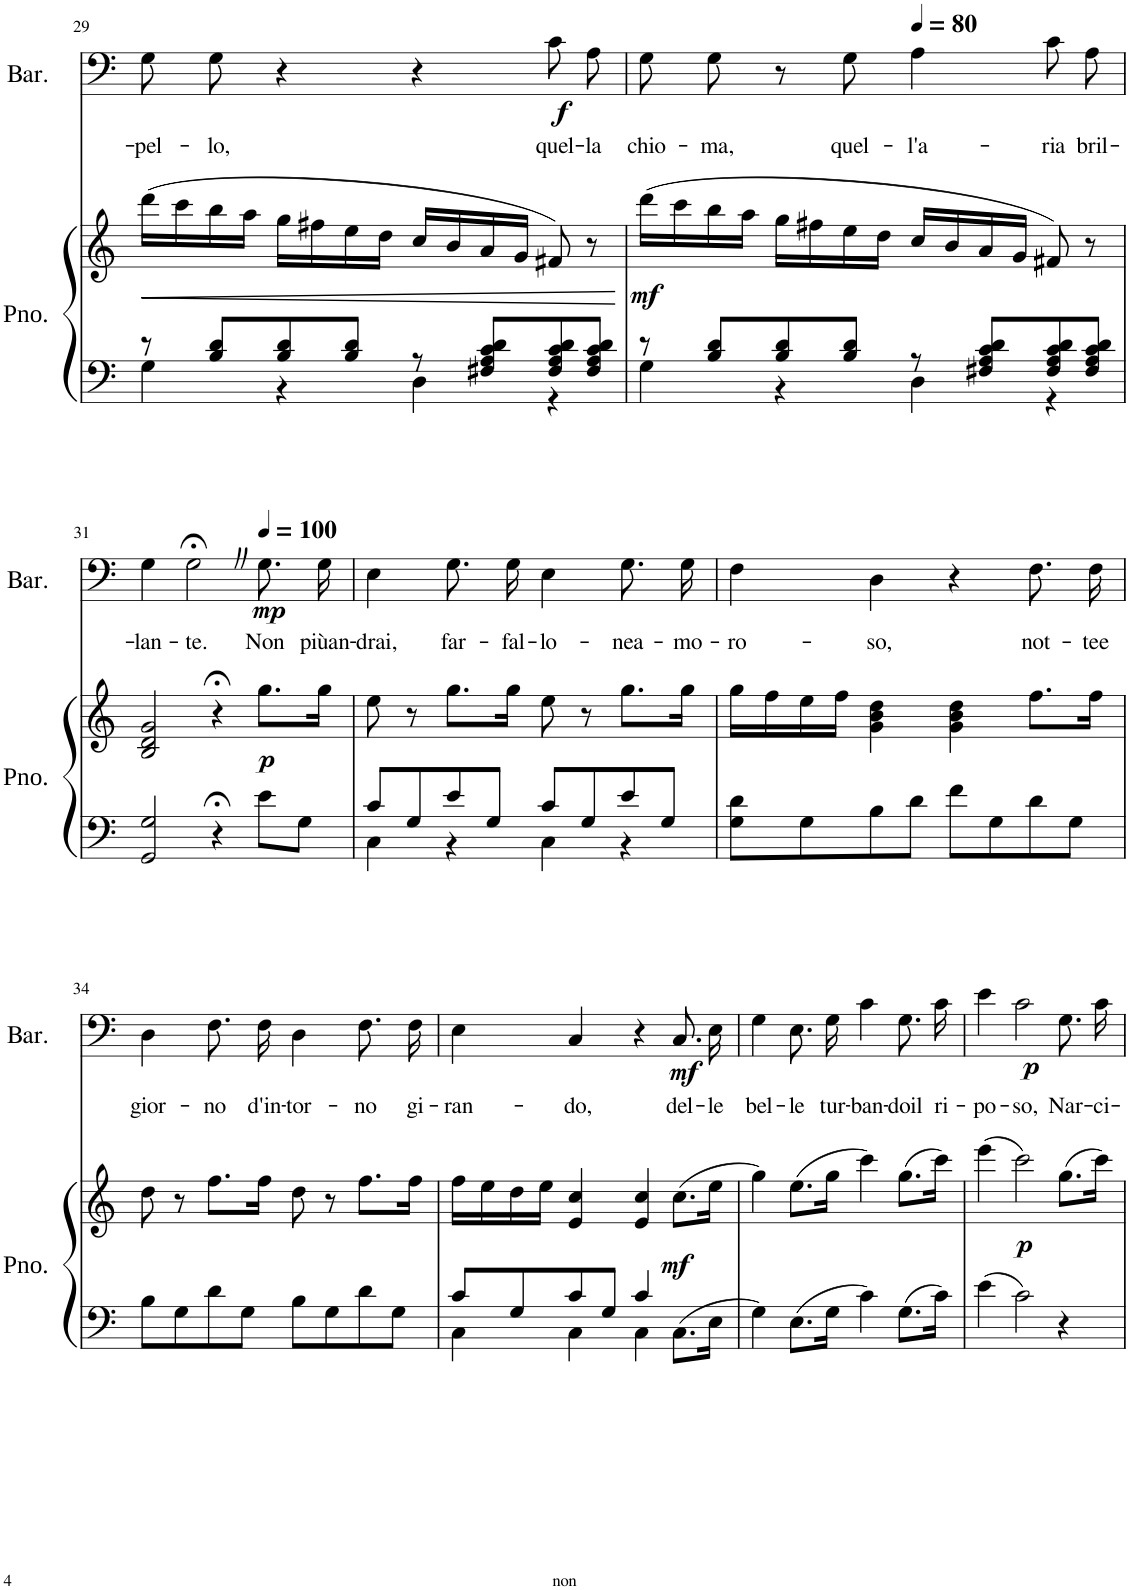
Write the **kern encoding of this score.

**kern	**kern	**dynam	**kern	**text	**dynam
*part2	*part2	*part2	*part1	*part1	*part1
*staff3	*staff2	*staff2/3	*staff1	*staff1	*staff1
*I"Piano	*	*	*I"Baryton	*	*
*I'Pno.	*	*	*I'Bar.	*	*
!!LO:PB:g=z
*clefF4	*clefG2	*	*clefF4	*	*
*k[]	*k[]	*	*k[]	*	*
*M4/4	*M4/4	*	*M4/4	*	*
*met(c)	*met(c)	*	*met(c)	*	*
=29	=29	=29	=29	=29	=29
*^	*	*	*	*	*
!	!	!	!LO:HP:b	!	!LO:LY:b	!
8r	4G\	(16ddd\LL	<	8G\L	-pel-	.
.	.	16ccc\	.	.	.	.
!	!	!	!	!	!LO:LY:b	!
8B/ 8d/L	.	16bb\	.	8G\J	-lo,	.
.	.	16aa\JJ	.	.	.	.
8B/ 8d/	4r	16gg\LL	.	4r	.	.
.	.	16ff#X\	.	.	.	.
8B/ 8d/J	.	16ee\	.	.	.	.
.	.	16dd\JJ	.	.	.	.
8r	4D\	16cc/LL	.	4r	.	.
.	.	16b/	.	.	.	.
8F#X/ 8A/ 8c/ 8d/L	.	16a/	.	.	.	.
.	.	16g/JJ	.	.	.	.
!	!	!	!	!	!LO:LY:b	!LO:DY:b
8F#/ 8A/ 8c/ 8d/	4r	8f#X/)	.	8c\L	quel-	f
!	!	!	!	!	!LO:LY:b	!
8F#/ 8A/ 8c/ 8d/J	.	8r	.	8A\J	-la	.
*v	*v	*	*	*	*	*
.	.	[	.	.	.
=30	=30	=30	=30	=30	=30
*^	*	*	*	*	*
!	!	!	!LO:DY:b	!	!LO:LY:b	!
8r	4G\	(16ddd\LL	mf	8G\L	chio-	.
.	.	16ccc\	.	.	.	.
!	!	!	!	!	!LO:LY:b	!
8B/ 8d/L	.	16bb\	.	8G\J	-ma,	.
.	.	16aa\JJ	.	.	.	.
8B/ 8d/	4r	16gg\LL	.	8r	.	.
.	.	16ff#X\	.	.	.	.
!	!	!	!	!	!LO:LY:b	!
8B/ 8d/J	.	16ee\	.	8G\	quel-	.
.	.	16dd\JJ	.	.	.	.
*	*	*	*	*MM80	*	*
!	!	!	!	!	!LO:LY:b	!
8r	4D\	16cc/LL	.	4A\	-l'a-	.
.	.	16b/	.	.	.	.
8F#X/ 8A/ 8c/ 8d/L	.	16a/	.	.	.	.
.	.	16g/JJ	.	.	.	.
!	!	!	!	!	!LO:LY:b	!
8F#/ 8A/ 8c/ 8d/	4r	8f#X/)	.	8c\L	-ria	.
!	!	!	!	!	!LO:LY:b	!
8F#/ 8A/ 8c/ 8d/J	.	8r	.	8A\J	bril-	.
*v	*v	*	*	*	*	*
!!LO:LB:g=z
=31	=31	=31	=31	=31	=31
!	!	!	!	!LO:LY:b	!
2GG/ 2G/	2B/ 2d/ 2g/	.	4G\	-lan-	.
!	!	!	!	!LO:LY:b	!
.	.	.	2G;<Z\	-te.	.
4r;<	4r;<	.	.	.	.
*	*	*	*MM100	*	*
!	!	!LO:DY:b	!	!LO:LY:b	!LO:DY:b
8e\L	8.gg\L	p	8.G\L	Non	mp
8G\J	.	.	.	.	.
!	!	!	!	!LO:LY:b	!
.	16gg\Jk	.	16G\Jk	piùan-	.
=32	=32	=32	=32	=32	=32
*^	*	*	*	*	*
!	!	!	!	!	!LO:LY:b	!
8c/L	4C\	8ee\	.	4E\	-drai,	.
8G/	.	8r	.	.	.	.
!	!	!	!	!	!LO:LY:b	!
8e/	4r	8.gg\L	.	8.G\L	far-	.
8G/J	.	.	.	.	.	.
!	!	!	!	!	!LO:LY:b	!
.	.	16gg\Jk	.	16G\Jk	-fal-	.
!	!	!	!	!	!LO:LY:b	!
8c/L	4C\	8ee\	.	4E\	-lo-	.
8G/	.	8r	.	.	.	.
!	!	!	!	!	!LO:LY:b	!
8e/	4r	8.gg\L	.	8.G\L	-nea-	.
8G/J	.	.	.	.	.	.
!	!	!	!	!	!LO:LY:b	!
.	.	16gg\Jk	.	16G\Jk	-mo-	.
*v	*v	*	*	*	*	*
=33	=33	=33	=33	=33	=33
!	!	!	!	!LO:LY:b	!
8G\ 8d\L	16gg\LL	.	4F\	-ro-	.
.	16ff\	.	.	.	.
8G\	16ee\	.	.	.	.
.	16ff\JJ	.	.	.	.
!	!	!	!	!LO:LY:b	!
8B\	4g\ 4b\ 4dd\	.	4D\	-so,	.
8d\J	.	.	.	.	.
8f\L	4g\ 4b\ 4dd\	.	4r	.	.
8G\	.	.	.	.	.
!	!	!	!	!LO:LY:b	!
8d\	8.ff\L	.	8.F\L	not-	.
8G\J	.	.	.	.	.
!	!	!	!	!LO:LY:b	!
.	16ff\Jk	.	16F\Jk	-tee	.
!!LO:LB:g=z
=34	=34	=34	=34	=34	=34
!	!	!	!	!LO:LY:b	!
8B\L	8dd\	.	4D\	gior-	.
8G\	8r	.	.	.	.
!	!	!	!	!LO:LY:b	!
8d\	8.ff\L	.	8.F\L	-no	.
8G\J	.	.	.	.	.
!	!	!	!	!LO:LY:b	!
.	16ff\Jk	.	16F\Jk	d'in-	.
!	!	!	!	!LO:LY:b	!
8B\L	8dd\	.	4D\	-tor-	.
8G\	8r	.	.	.	.
!	!	!	!	!LO:LY:b	!
8d\	8.ff\L	.	8.F\L	-no	.
8G\J	.	.	.	.	.
!	!	!	!	!LO:LY:b	!
.	16ff\Jk	.	16F\Jk	gi-	.
=35	=35	=35	=35	=35	=35
*^	*	*	*	*	*
!	!	!	!	!	!LO:LY:b	!
8c/L	4C\	16ff\LL	.	4E\	-ran-	.
.	.	16ee\	.	.	.	.
8G/	.	16dd\	.	.	.	.
.	.	16ee\JJ	.	.	.	.
!	!	!	!	!	!LO:LY:b	!
8c/	4C\	4e/ 4cc/	.	4C/	-do,	.
8G/J	.	.	.	.	.	.
4c/	4C\	4e/ 4cc/	.	4r	.	.
!	!	!	!LO:DY:b	!	!LO:LY:b	!LO:DY:b
8.C\L	4ryy	(8.cc\L	mf	8.C\L	del-	mf
!	!	!	!	!	!LO:LY:b	!
16E\Jk	.	16ee\Jk	.	16E\Jk	-le	.
*v	*v	*	*	*	*	*
=36	=36	=36	=36	=36	=36
!	!	!	!	!LO:LY:b	!
4G\	4gg\)	.	4G\	bel-	.
!	!	!	!	!LO:LY:b	!
8.E\L	(8.ee\L	.	8.E\L	-le	.
!	!	!	!	!LO:LY:b	!
16G\Jk	16gg\Jk	.	16G\Jk	tur-	.
!	!	!	!	!LO:LY:b	!
4c\	4ccc\)	.	4c\	-ban-	.
!	!	!	!	!LO:LY:b	!
8.G\L	(8.gg\L	.	8.G\L	-doil	.
!	!	!	!	!LO:LY:b	!
16c\Jk	16ccc\Jk)	.	16c\Jk	ri-	.
=37	=37	=37	=37	=37	=37
!	!	!	!	!LO:LY:b	!
4e\	(4eee\	.	4e\	-po-	.
!	!	!LO:DY:b	!	!LO:LY:b	!LO:DY:b
2c\	2ccc\)	p	2c\	-so,	p
!	!	!	!	!LO:LY:b	!
4r	(8.gg\L	.	8.G\L	Nar-	.
!	!	!	!	!LO:LY:b	!
.	16ccc\Jk)	.	16c\Jk	-ci-	.
=	=	=	=	=	=
*-	*-	*-	*-	*-	*-
